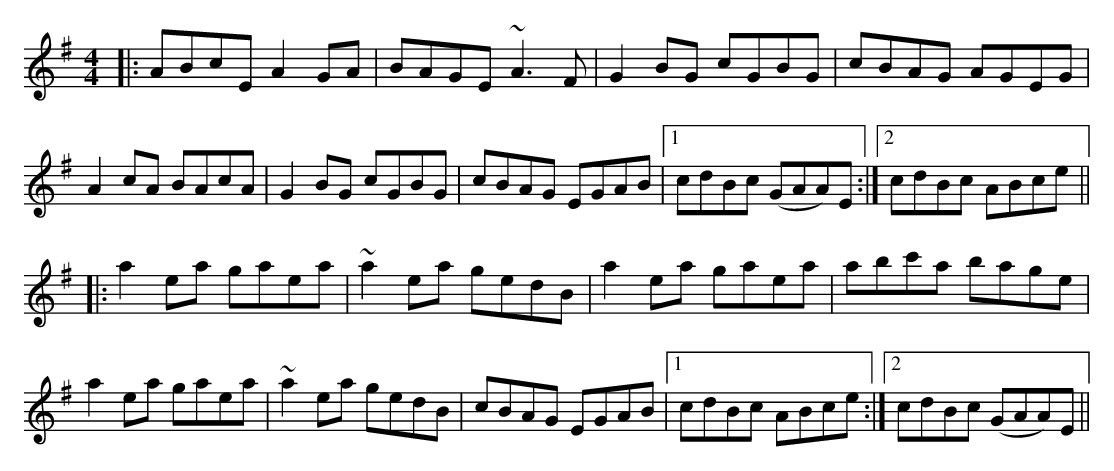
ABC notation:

X:1
M:4/4
K:Ador
|:ABcE A2 GA|BAGE ~A3 F|G2 BG cGBG|cBAG AGEG|
A2 cA BAcA|G2 BG cGBG|cBAG EGAB|1 cdBc (GAA)E:|2 cdBc ABce||
|:a2 ea gaea|~a2 ea gedB|a2 ea gaea|abc'a bage|
a2 ea gaea|~a2 ea gedB|cBAG EGAB|1 cdBc ABce:|2 cdBc (GAA)E||
